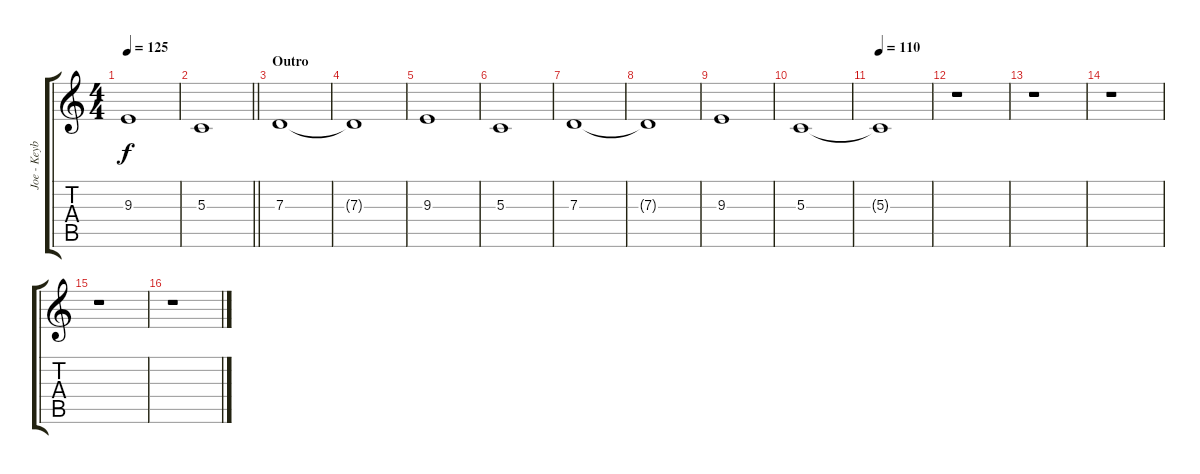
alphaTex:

\track ("Joe - Keyboards" "Joe - Keyb") {instrument pad2warm}
\staff {score tabs}
\tuning (E4 B3 G3 D3 A2 E2) {hide}
\ts (4 4)
\tempo 125
\clef g2
\ks c
9.3.1{dy f} |
\barLineRight lightlight
5.3.1 |
\section ("" "Outro")
7.3.1 |
7.3{t}.1 |
9.3.1 |
5.3.1 |
7.3.1 |
7.3{t}.1 |
9.3.1 |
5.3.1 |
\tempo 110
5.3{t}.1 |
r.1 |
r.1 |
r.1 |
r.1 |
r.1
